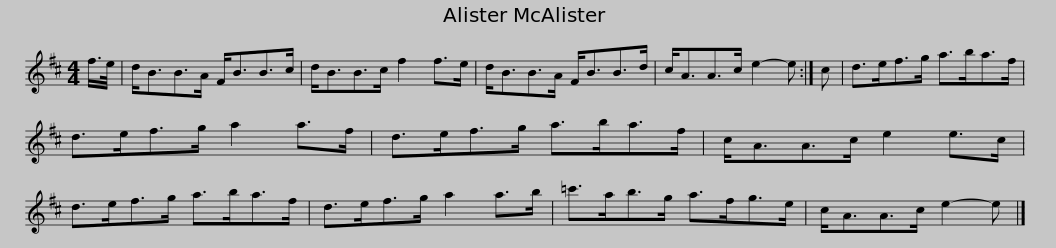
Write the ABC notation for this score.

X:1
L:1/8
M:4/4
I:linebreak $
K:Bmin
V:1 treble
V:1
 f/>e/ | d<BB>A F<BB>c | d<BB>c f2 f>e | d<BB>A F<BB>d | c<AA>c e2- e :| %5
 c |$ d>ef>g a>ba>f | d>ef>g a2 a>f | d>ef>g a>ba>f | c<AA>c e2 e>c |$ %10
 d>ef>g a>ba>f | d>ef>g a2 a>b | =c'>ab>g a>fg>e | c<AA>c e2- e |] %14
